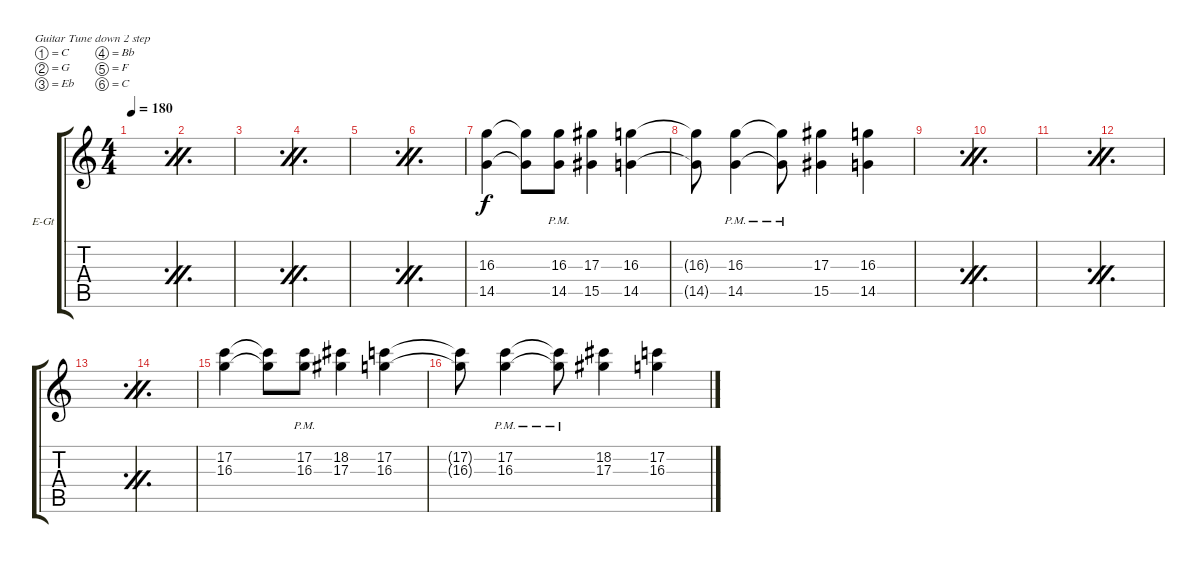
\defaultSystemsLayout 4
\bracketExtendMode groupsimilarinstruments
\firstSystemTrackNameOrientation horizontal
\otherSystemsTrackNameOrientation horizontal
\track ("Electric Guitar" "E-Gt") {instrument distortionguitar}
\staff {score tabs}
\tuning (C4 G3 Eb3 Bb2 F2 C2)
\ts (4 4)
\tempo 180
\clef g2
\simile firstofdouble
\ks c
|
\simile secondofdouble
|
\simile firstofdouble
|
\simile secondofdouble
|
\simile firstofdouble
|
\simile secondofdouble
|
(14.5 16.3).4 (16.3{t} 14.5{t}).8 (14.5{pm} 16.3{pm}).8 (15.5 17.3).4 (14.5 16.3).4 |
(14.5{t} 16.3{t}).8 (16.3{pm} 14.5{pm}).4 (14.5{pm t} 16.3{pm t}).8 (15.5 17.3).4 (14.5 16.3).4 |
\simile firstofdouble
|
\simile secondofdouble
|
\simile firstofdouble
|
\simile secondofdouble
|
\simile firstofdouble
|
\simile secondofdouble
|
\simile none
(17.2 16.3).4 (17.2{t} 16.3{t}).8 (17.2{pm} 16.3{pm}).8 (18.2 17.3).4 (17.2 16.3).4 |
(17.2{t} 16.3{t}).8 (17.2{pm} 16.3).4 (17.2{pm t} 16.3{t}).8 (18.2 17.3).4 (17.2 16.3).4
